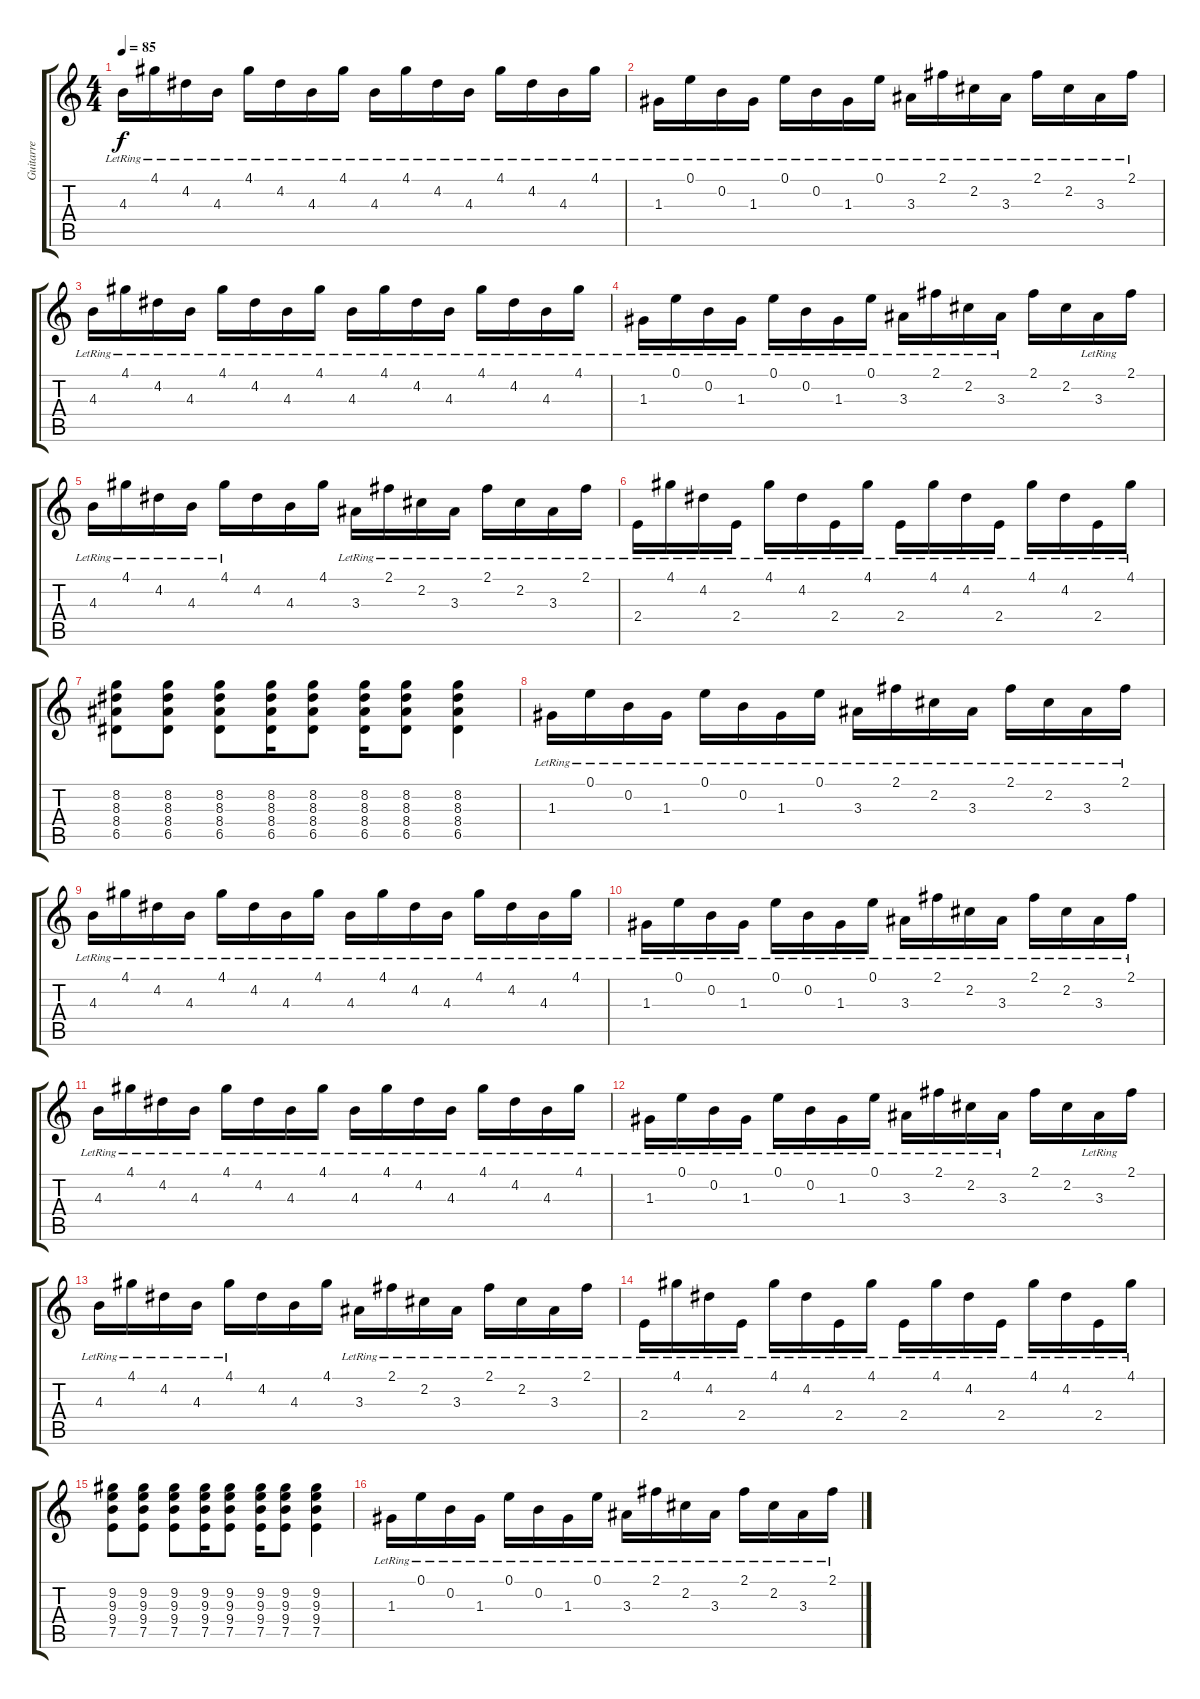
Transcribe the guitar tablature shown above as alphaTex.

\track ("Guitarre" "Guitarre") {instrument electricguitarclean}
\staff {score tabs}
\tuning (E4 B3 G3 D3 A2 E2) {hide}
\ts (4 4)
\tempo 85
\clef g2
\ks c
4.3{lr}.16{dy f} 4.1{lr}.16 4.2{lr}.16 4.3{lr}.16 4.1{lr}.16 4.2{lr}.16 4.3{lr}.16 4.1{lr}.16 4.3{lr}.16 4.1{lr}.16 4.2{lr}.16 4.3{lr}.16 4.1{lr}.16 4.2{lr}.16 4.3{lr}.16 4.1{lr}.16 |
1.3{lr}.16 0.1{lr}.16 0.2{lr}.16 1.3{lr}.16 0.1{lr}.16 0.2{lr}.16 1.3{lr}.16 0.1{lr}.16 3.3{lr}.16 2.1{lr}.16 2.2{lr}.16 3.3{lr}.16 2.1{lr}.16 2.2{lr}.16 3.3{lr}.16 2.1{lr}.16 |
4.3{lr}.16 4.1{lr}.16 4.2{lr}.16 4.3{lr}.16 4.1{lr}.16 4.2{lr}.16 4.3{lr}.16 4.1{lr}.16 4.3{lr}.16 4.1{lr}.16 4.2{lr}.16 4.3{lr}.16 4.1{lr}.16 4.2{lr}.16 4.3{lr}.16 4.1{lr}.16 |
1.3{lr}.16 0.1{lr}.16 0.2{lr}.16 1.3{lr}.16 0.1{lr}.16 0.2{lr}.16 1.3{lr}.16 0.1{lr}.16 3.3{lr}.16 2.1{lr}.16 2.2{lr}.16 3.3{lr}.16 2.1.16 2.2.16 3.3{lr}.16 2.1.16 |
4.3{lr}.16 4.1{lr}.16 4.2{lr}.16 4.3{lr}.16 4.1{lr}.16 4.2.16 4.3.16 4.1.16 3.3{lr}.16 2.1{lr}.16 2.2{lr}.16 3.3{lr}.16 2.1{lr}.16 2.2{lr}.16 3.3{lr}.16 2.1{lr}.16 |
2.4{lr}.16 4.1{lr}.16 4.2{lr}.16 2.4{lr}.16 4.1{lr}.16 4.2{lr}.16 2.4{lr}.16 4.1{lr}.16 2.4{lr}.16 4.1{lr}.16 4.2{lr}.16 2.4{lr}.16 4.1{lr}.16 4.2{lr}.16 2.4{lr}.16 4.1{lr}.16 |
(8.2 8.3 8.4 6.5).8 (8.2 8.3 8.4 6.5).8 (8.2 8.3 8.4 6.5).8 (8.2 8.3 8.4 6.5).16 (8.2 8.3 8.4 6.5).8 (8.2 8.3 8.4 6.5).16 (8.2 8.3 8.4 6.5).8 (8.2 8.3 8.4 6.5).4 |
1.3{lr}.16 0.1{lr}.16 0.2{lr}.16 1.3{lr}.16 0.1{lr}.16 0.2{lr}.16 1.3{lr}.16 0.1{lr}.16 3.3{lr}.16 2.1{lr}.16 2.2{lr}.16 3.3{lr}.16 2.1{lr}.16 2.2{lr}.16 3.3{lr}.16 2.1{lr}.16 |
4.3{lr}.16 4.1{lr}.16 4.2{lr}.16 4.3{lr}.16 4.1{lr}.16 4.2{lr}.16 4.3{lr}.16 4.1{lr}.16 4.3{lr}.16 4.1{lr}.16 4.2{lr}.16 4.3{lr}.16 4.1{lr}.16 4.2{lr}.16 4.3{lr}.16 4.1{lr}.16 |
1.3{lr}.16 0.1{lr}.16 0.2{lr}.16 1.3{lr}.16 0.1{lr}.16 0.2{lr}.16 1.3{lr}.16 0.1{lr}.16 3.3{lr}.16 2.1{lr}.16 2.2{lr}.16 3.3{lr}.16 2.1{lr}.16 2.2{lr}.16 3.3{lr}.16 2.1{lr}.16 |
4.3{lr}.16 4.1{lr}.16 4.2{lr}.16 4.3{lr}.16 4.1{lr}.16 4.2{lr}.16 4.3{lr}.16 4.1{lr}.16 4.3{lr}.16 4.1{lr}.16 4.2{lr}.16 4.3{lr}.16 4.1{lr}.16 4.2{lr}.16 4.3{lr}.16 4.1{lr}.16 |
1.3{lr}.16 0.1{lr}.16 0.2{lr}.16 1.3{lr}.16 0.1{lr}.16 0.2{lr}.16 1.3{lr}.16 0.1{lr}.16 3.3{lr}.16 2.1{lr}.16 2.2{lr}.16 3.3{lr}.16 2.1.16 2.2.16 3.3{lr}.16 2.1.16 |
4.3{lr}.16 4.1{lr}.16 4.2{lr}.16 4.3{lr}.16 4.1{lr}.16 4.2.16 4.3.16 4.1.16 3.3{lr}.16 2.1{lr}.16 2.2{lr}.16 3.3{lr}.16 2.1{lr}.16 2.2{lr}.16 3.3{lr}.16 2.1{lr}.16 |
2.4{lr}.16 4.1{lr}.16 4.2{lr}.16 2.4{lr}.16 4.1{lr}.16 4.2{lr}.16 2.4{lr}.16 4.1{lr}.16 2.4{lr}.16 4.1{lr}.16 4.2{lr}.16 2.4{lr}.16 4.1{lr}.16 4.2{lr}.16 2.4{lr}.16 4.1{lr}.16 |
(9.2 9.3 9.4 7.5).8 (9.2 9.3 9.4 7.5).8 (9.2 9.3 9.4 7.5).8 (9.2 9.3 9.4 7.5).16 (9.2 9.3 9.4 7.5).8 (9.2 9.3 9.4 7.5).16 (9.2 9.3 9.4 7.5).8 (9.2 9.3 9.4 7.5).4 |
1.3{lr}.16 0.1{lr}.16 0.2{lr}.16 1.3{lr}.16 0.1{lr}.16 0.2{lr}.16 1.3{lr}.16 0.1{lr}.16 3.3{lr}.16 2.1{lr}.16 2.2{lr}.16 3.3{lr}.16 2.1{lr}.16 2.2{lr}.16 3.3{lr}.16 2.1{lr}.16
